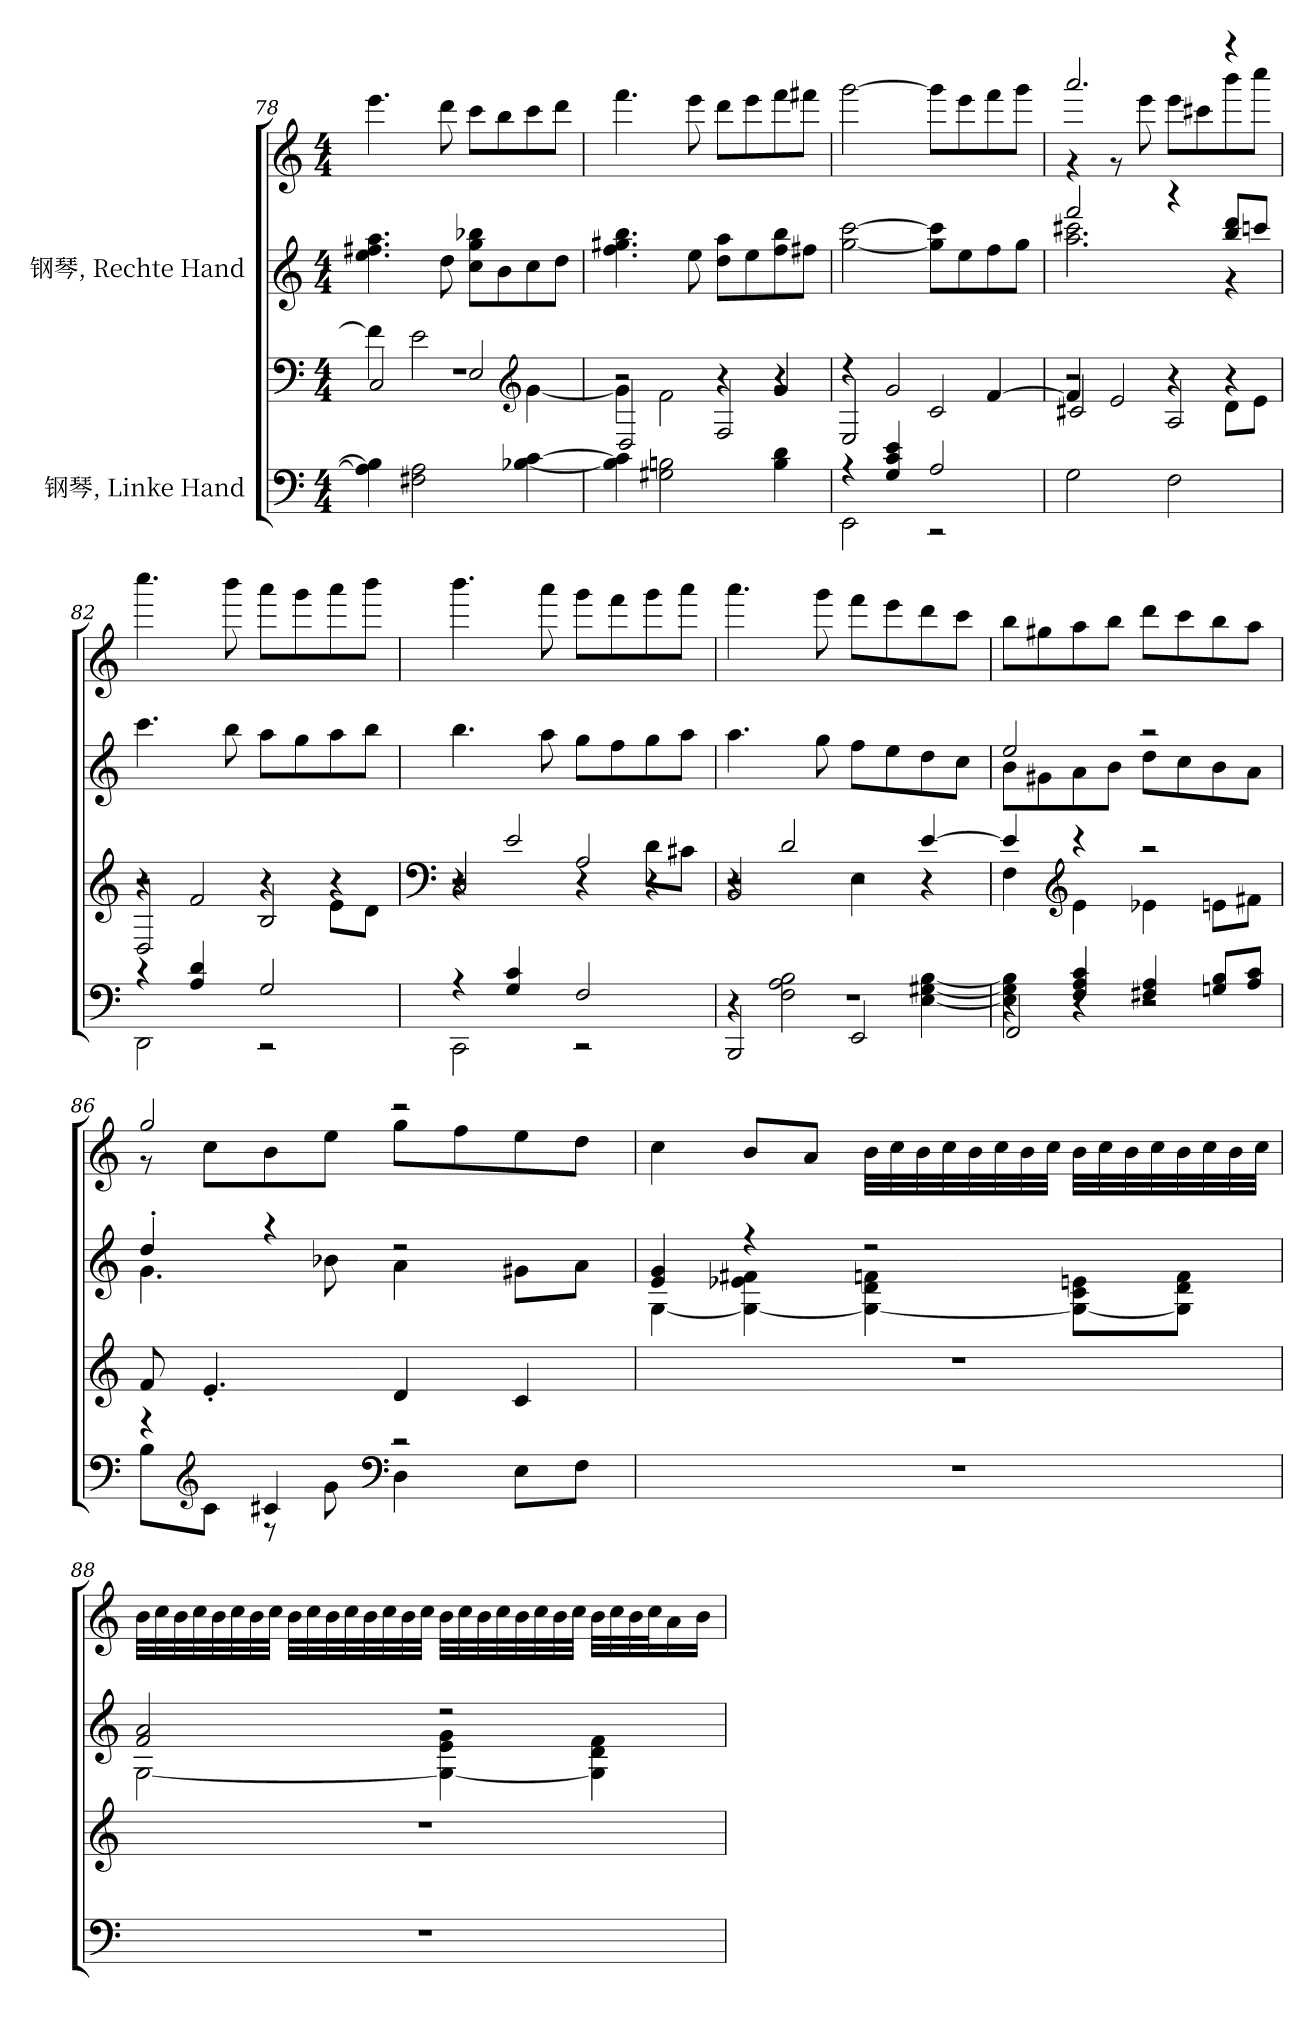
**kern	**kern	**kern	**kern
*part2	*part2	*part1	*part1
*staff4	*staff3	*staff2	*staff1
*I"钢琴, Linke Hand	*	*I"钢琴, Rechte Hand	*
*clefF4	*clefF4	*clefG2	*clefG2
*k[]	*k[]	*k[]	*k[]
*M4/4	*M4/4	*M4/4	*M4/4
=78	=78	=78	=78
*	*^	*	*
*	*	*^	*	*
4A\] 4B\]	1r	4f\]	2C/	4.ee\ 4.ff#X\ 4.aa\	4.eee\
2F#X\ 2A\	.	2e\	.	.	.
.	.	.	.	8dd\	8ddd\
.	.	.	2E/	8cc\ 8gg\ 8bb-X\L	8ccc\L
.	.	.	.	8b\	8bb\
*	*clefG2	*	*	*	*
[4B-X\ [4c\	.	[4g\	.	8cc\	8ccc\
.	.	.	.	8dd\J	8ddd\J
=79	=79	=79	=79	=79	=79
4B-\] 4c\]	2r	4g\]	2D/	4.ff\ 4.gg#X\ 4.bb\	4.fff\
2G#X\ 2Bn\	.	2f\	.	.	.
.	.	.	.	8ee\	8eee\
.	4r	.	2F/	8dd\ 8aa\L	8ddd\L
.	.	.	.	8ee\	8eee\
4B\ 4d\	4g/	4r	.	8ff\ 8bb\	8fff\
.	.	.	.	8ff#X\J	8fff#X\J
*	*	*v	*v	*	*
=80	=80	=80	=80	=80
*^	*	*	*	*
4r	2EE\	4r	2E/	[2gg\ [2ccc\	[2ggg\
4G/ 4c/ 4e/	.	2g/	.	.	.
2A/	2r	.	2c/	8gg\] 8ccc\]L	8ggg\L]
.	.	.	.	8ee\	8eee\
.	.	[4f/	.	8ff\	8fff\
.	.	.	.	8gg\J	8ggg\J
*v	*v	*	*	*	*
!!LO:PB:g=z
=81	=81	=81	=81	=81
*	*	*^	*^	*^
2G\	4f/]	2r	2c#X/	2fff/	2.aa\ 2.ccc#X\	2.aaa/	4r
.	2e/	.	.	.	.	.	8r
.	.	.	.	.	.	.	8eee\
2F\	.	4r	2A/	4r	.	.	8eee\L
.	.	.	.	.	.	.	8ccc#X\
.	4r	8d\L	.	8bb/ 8ddd/L	4r	4r	8bbb\
.	.	8e\J	.	8cccn/J	.	.	8cccc\J
*	*	*	*	*v	*v	*	*
*	*	*	*	*	*v	*v
=82	=82	=82	=82	=82	=82
*^	*	*	*	*	*
4r	2DD\	4r	2r	2D/	4.ccc\	4.cccc\
4A/ 4d/	.	2f/	.	.	.	.
.	.	.	.	.	8bb\	8bbb\
2G/	2r	.	4r	2B/	8aa\L	8aaa\L
.	.	.	.	.	8gg\	8ggg\
.	.	4r	8e\L	.	8aa\	8aaa\
.	.	.	8d\J	.	8bb\J	8bbb\J
=83	=83	=83	=83	=83	=83	=83
*	*	*clefF4	*	*	*	*
4r	2CC\	4r	2r	2C/	4.bb\	4.bbb\
4G/ 4c/	.	2e/	.	.	.	.
.	.	.	.	.	8aa\	8aaa\
2F/	2r	.	4r	2A/	8gg\L	8ggg\L
.	.	.	.	.	8ff\	8fff\
.	.	4r	8d\L	.	8gg\	8ggg\
.	.	.	8c#X\J	.	8aa\J	8aaa\J
=84	=84	=84	=84	=84	=84	=84
*	*^	*	*	*	*	*
1r	4r	2BBB/	4r	2r	2BB/	4.aa\	4.aaa\
.	2F\ 2A\ 2B\	.	2d/	.	.	.	.
.	.	.	.	.	.	8gg\	8ggg\
.	.	2EE/	.	4E\	2r	8ff\L	8fff\L
.	.	.	.	.	.	8ee\	8eee\
.	[4E\ [4G#X\ [4B\	.	[4e/	4r	.	8dd\	8ddd\
.	.	.	.	.	.	8cc\J	8ccc\J
*	*	*	*	*v	*v	*	*
!!LO:LB:g=z
=85	=85	=85	=85	=85	=85	=85
*	*	*	*	*	*^	*
4r	4E\] 4G#\] 4B\]	2FF/	4e/]	4F\	2ee/	8b\L	8bb\L
.	.	.	.	.	.	8g#X\	8gg#X\
*	*	*	*clefG2	*	*	*	*
4F/ 4A/ 4c/	4r	.	4r	4e\	.	8a\	8aa\
.	.	.	.	.	.	8b\J	8bb\J
4F#X/ 4A/	2r	2r	2r	4e-X\	2r	8dd\L	8ddd\L
.	.	.	.	.	.	8cc\	8ccc\
8Gn/ 8B/L	.	.	.	8en\L	.	8b\	8bb\
8A/ 8c/J	.	.	.	8f#X\J	.	8a\J	8aa\J
*	*v	*v	*	*	*	*	*
*	*	*v	*v	*	*	*
=86	=86	=86	=86	=86	=86
*	*	*	*	*	*^
4r	8B\L	8f/	4dd'/	4.g\	2gg/	8r
*clefG2	*	*	*	*	*	*
.	8c\J	4.e'/	.	.	.	8cc\L
4c#X/	8r	.	4r	.	.	8b\
.	8g\	.	.	8b-X\	.	8ee\J
*clefF4	*	*	*	*	*	*
2r	4D\	4d/	2r	4a\	2r	8gg\L
.	.	.	.	.	.	8ff\
.	8E\L	4c/	.	8g#X\L	.	8ee\
.	8F\J	.	.	8a\J	.	8dd\J
*v	*v	*	*	*	*v	*v
!!LO:LB:g=z
=87	=87	=87	=87	=87
1r	1r	4e/ 4g/	[4G\	4cc\
.	.	4r	4G\_ 4e-X\ 4f#X\	8b/L
.	.	.	.	8a/J
.	.	2r	4G\_ 4d\ 4fn\	32b\LLL
.	.	.	.	32cc\
.	.	.	.	32b\
.	.	.	.	32cc\
.	.	.	.	32b\
.	.	.	.	32cc\
.	.	.	.	32b\
.	.	.	.	32cc\JJJ
.	.	.	8G\_ 8c\ 8en\L	32b\LLL
.	.	.	.	32cc\
.	.	.	.	32b\
.	.	.	.	32cc\
.	.	.	8G\] 8d\ 8f\J	32b\
.	.	.	.	32cc\
.	.	.	.	32b\
.	.	.	.	32cc\JJJ
!!LO:PB:g=z
=88	=88	=88	=88	=88
1r	1r	2f/ 2a/	[2G\	32b\LLL
.	.	.	.	32cc\
.	.	.	.	32b\
.	.	.	.	32cc\
.	.	.	.	32b\
.	.	.	.	32cc\
.	.	.	.	32b\
.	.	.	.	32cc\JJJ
.	.	.	.	32b\LLL
.	.	.	.	32cc\
.	.	.	.	32b\
.	.	.	.	32cc\
.	.	.	.	32b\
.	.	.	.	32cc\
.	.	.	.	32b\
.	.	.	.	32cc\JJJ
.	.	2r	4G\_ 4e\ 4g\	32b\LLL
.	.	.	.	32cc\
.	.	.	.	32b\
.	.	.	.	32cc\
.	.	.	.	32b\
.	.	.	.	32cc\
.	.	.	.	32b\
.	.	.	.	32cc\JJJ
.	.	.	4G\] 4d\ 4f\	32b\LLL
.	.	.	.	32cc\
.	.	.	.	32b\
.	.	.	.	32cc\J
.	.	.	.	16a\
.	.	.	.	16b\JJ
*	*	*v	*v	*
=	=	=	=
*-	*-	*-	*-
